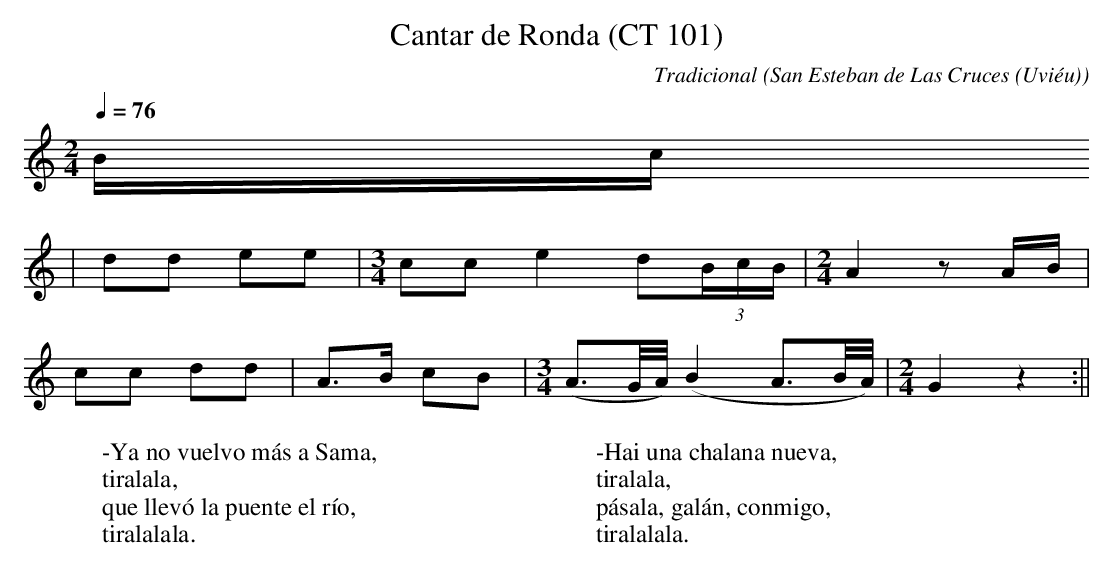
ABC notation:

X:1
T:Cantar de Ronda (CT 101)
C:Tradicional
O:San Esteban de Las Cruces (Uviéu)
M:2/4
L:1/8
Q:1/4=76
K:C
B/c/
|dd ee|[M:3/4]cc e2 d(3B/c/B/|[M:2/4]A2 z A/B/|
cc dd|A>B cB|[M:3/4](A3/2G/4A/4)(B2 A3/2B/4A/4)|[M:2/4]G2 z2 :||
W:-Ya no vuelvo más a Sama,
W:tiralala,
W:que llevó la puente el río,
W:tiralalala.
W:
W:-Hai una chalana nueva,
W:tiralala,
W:pásala, galán, conmigo,
W:tiralalala.
W:
